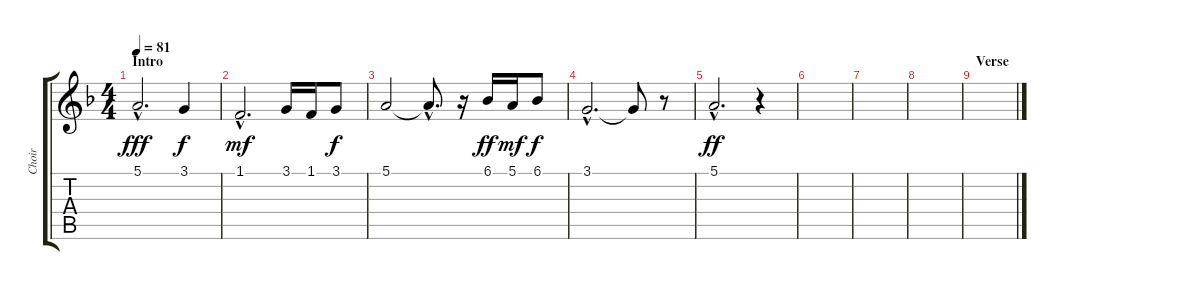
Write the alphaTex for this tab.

\track ("Choir" "Choir") {instrument choiraahs}
\staff {score tabs}
\tuning (E4 B3 G3 D3 A2 E2) {hide}
\ts (4 4)
\section ("" "Intro")
\tempo 81
\clef g2
\ks f
5.1{hac}.2{d dy fff instrument choiraahs} 3.1.4{dy f} |
1.1{hac}.2{d dy mf} 3.1.16 1.1.16 3.1.8{dy f} |
5.1.2 5.1{hac t}.8{d} r.16 6.1.16{dy ff} 5.1.16{dy mf} 6.1.8{dy f} |
3.1{hac}.2{d} 3.1{t}.8 r.8 |
5.1{hac}.2{d dy ff} r.4 |
|
|
|
\section ("" "Verse")
